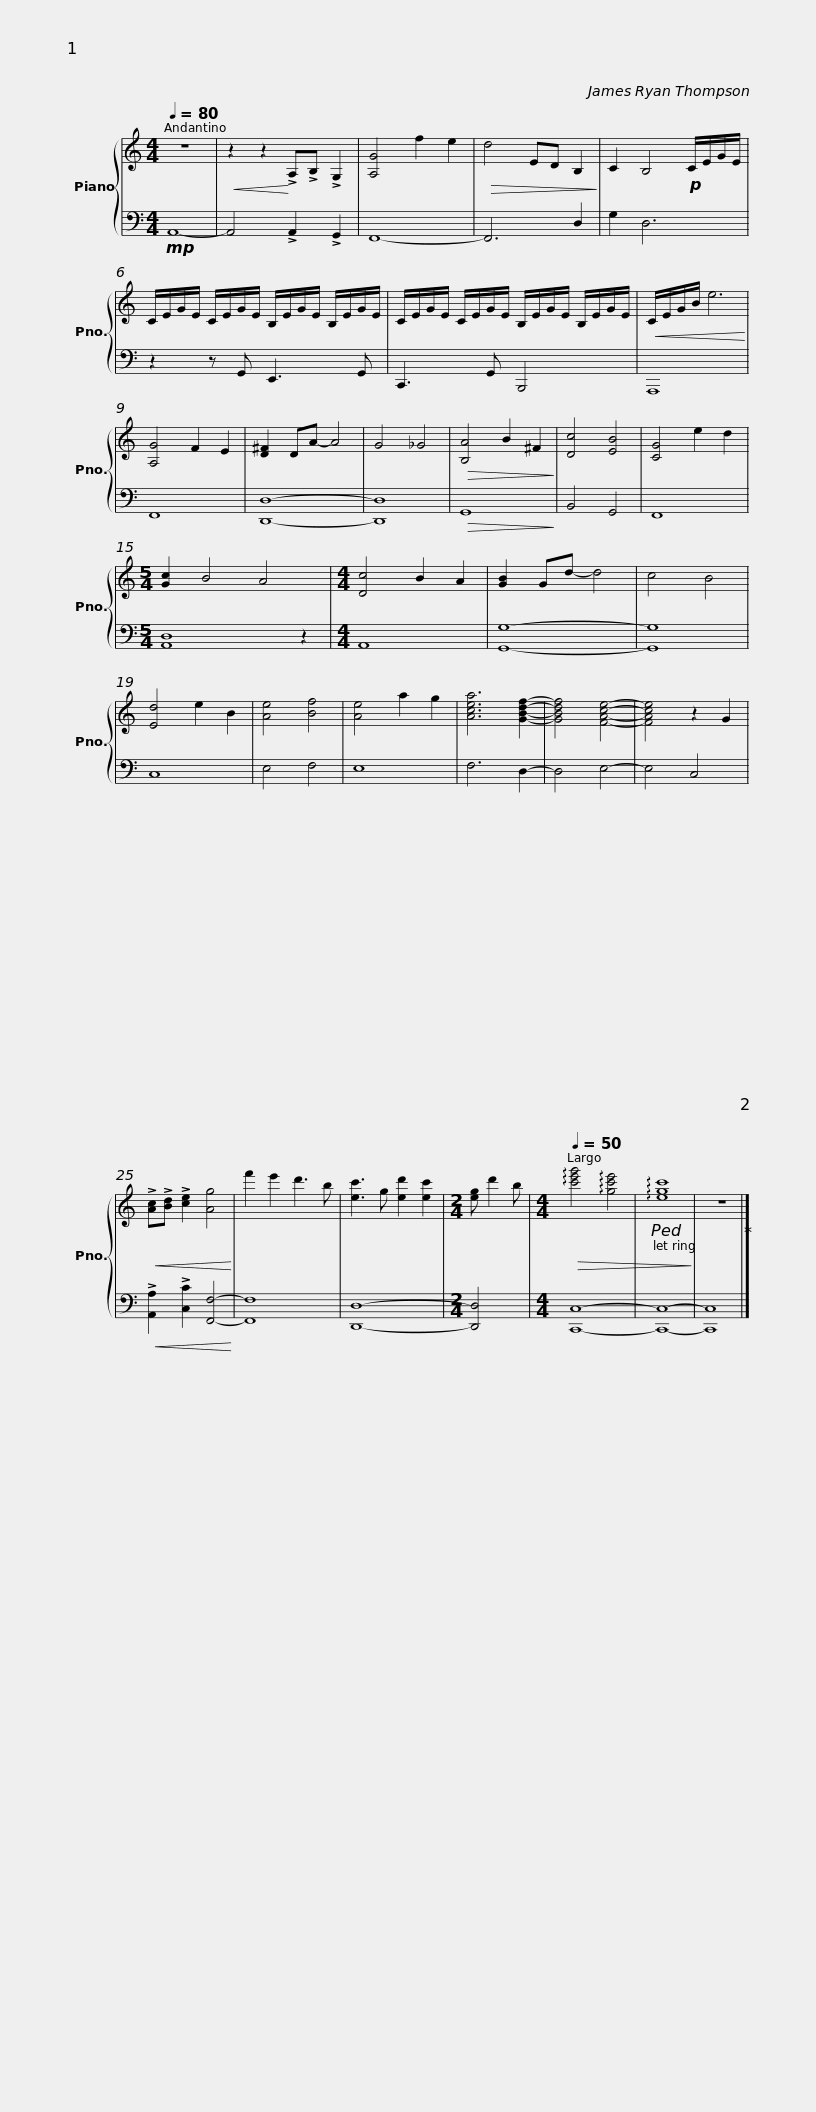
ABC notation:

X:1
%%score { 1 | 2 }
L:1/8
Q:1/4=80
M:4/4
I:linebreak $
K:C
V:1 treble
V:2 bass
V:1
 z8 |!<(! z2 z2!<)! !>!A,!>!B, !>!G,2 | [A,G]4 f2 e2 |!>(! d4 ED B,2!>)! |$ C2 B,4!p! C/E/G/E/ | %5
 C/E/G/E/ C/E/G/E/ B,/E/G/E/ B,/E/G/E/ | C/E/G/E/ C/E/G/E/ B,/E/G/E/ B,/E/G/E/ |!<(! C/E/G/B/ e6!<)! |$ [A,G]4 F2 E2 | [D^F]2 DA- A4 | %10
 G4 _G4 |!>(! [B,A]4 B2 ^F2!>)! |$ [Dc]4 [EB]4 | [CG]4 e2 d2 |[M:5/4] [Gc]2 B4 A4 | %15
[M:4/4] [Dc]4 B2 A2 | [GB]2 Gd- d4 | c4 B4 | [Ed]4 e2 B2 | [Ae]4 [Bf]4 | %20
 [Ae]4 a2 g2 | [Acea]6 [GBdf]2- | [GBdf]4 [FAce]4- | [FAce]4 z2 G2 |$!<(! !>![Ac]!>![Bd] !>![ce]2 [Ag]4!<)! | %25
 f'2 e'2 d'3 b | [ec']3 g [ed']2 [ec']2 |[M:2/4] [eg] d'2 b |[M:4/4][Q:1/4=50][Q:1/4=50]!>(! !arpeggio![c'e'g']4 !arpeggio![gc'e']4 |!ped! !arpeggio![egc']8!>)! | %30
 z8!ped-up! |] %31
V:2
!mp! A,,8- | A,,4 !>!A,,2 !>!G,,2 | F,,8- | F,,6 D,2 |$ G,2 D,6 | %5
 z2 z G,, E,,3 G,, | C,,3 G,, B,,,4 | A,,,8 |$ F,,8 | [D,,D,]8- | %10
 [D,,D,]8 |!>(! G,,8!>)! |$ B,,4 G,,4 | F,,8 |[M:5/4] [A,,D,]8 z2 | %15
[M:4/4] A,,8 | [G,,G,]8- | [G,,G,]8 | C,8 | E,4 F,4 | %20
 E,8 | F,6 D,2- | D,4 E,4- | E,4 C,4 |$!<(! !>![A,,A,]2 !>![C,C]2 [F,,F,]4-!<)! | %25
 [F,,F,]8 | [D,,D,]8- |[M:2/4] [D,,D,]4 |[M:4/4] [C,,C,]8- | [C,,C,]8- | %30
 [C,,C,]8 |] %31
